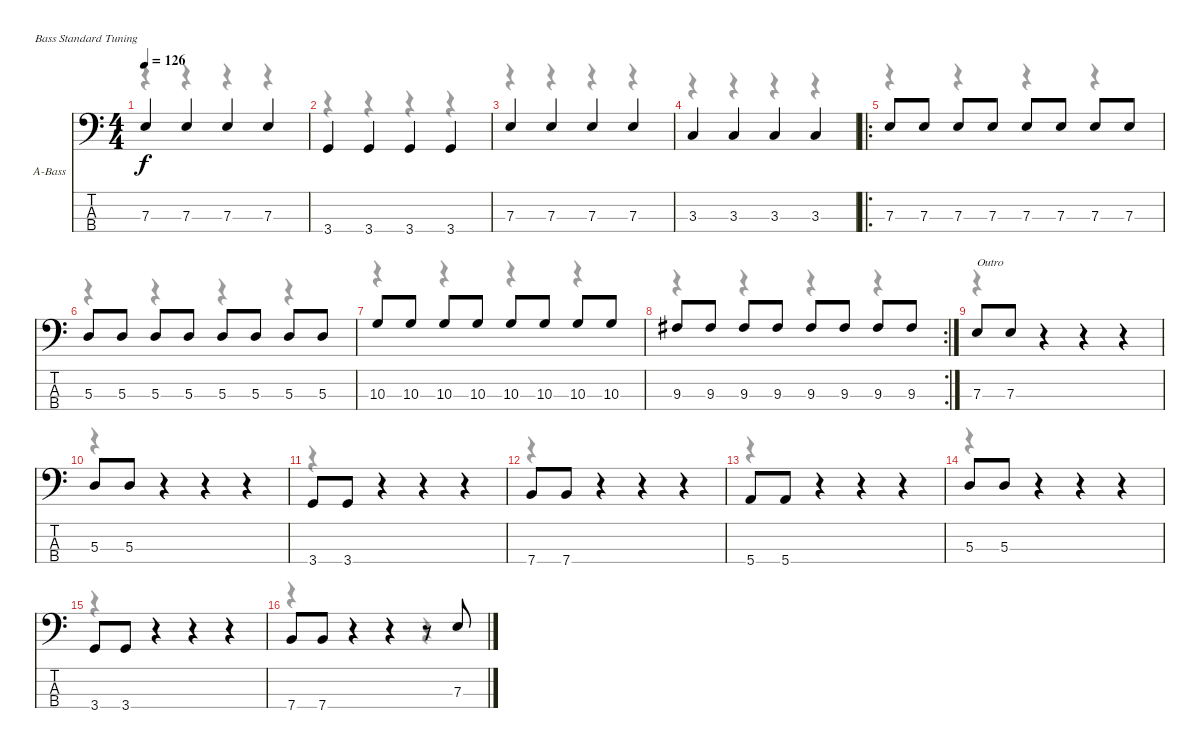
\bracketExtendMode nobrackets
\firstSystemTrackNameOrientation horizontal
\otherSystemsTrackNameOrientation horizontal
\track ("Bass" "A-Bass") {instrument acousticguitarsteel}
\staff {score tabs}
\tuning (G2 D2 A1 E1)
\voice
\ts (4 4)
\tempo 126
\clef f4
\ks c
7.3.4{dy f} 7.3.4 7.3.4 7.3.4 |
3.4.4 3.4.4 3.4.4 3.4.4 |
7.3.4 7.3.4 7.3.4 7.3.4 |
3.3.4 3.3.4 3.3.4 3.3.4 |
\ro
7.3.8 7.3.8 7.3.8 7.3.8 7.3.8 7.3.8 7.3.8 7.3.8 |
5.3.8 5.3.8 5.3.8 5.3.8 5.3.8 5.3.8 5.3.8 5.3.8 |
10.3.8 10.3.8 10.3.8 10.3.8 10.3.8 10.3.8 10.3.8 10.3.8 |
\rc 2
9.3.8 9.3.8 9.3.8 9.3.8 9.3.8 9.3.8 9.3.8 9.3.8 |
7.3.8{txt "Outro"} 7.3.8 r.4 r.4 r.4 |
5.3.8 5.3.8 r.4 r.4 r.4 |
3.4.8 3.4.8 r.4 r.4 r.4 |
7.4.8 7.4.8 r.4 r.4 r.4 |
5.4.8 5.4.8 r.4 r.4 r.4 |
5.3.8 5.3.8 r.4 r.4 r.4 |
3.4.8 3.4.8 r.4 r.4 r.4 |
7.4.8 7.4.8 r.4 r.4 r.8 7.3.8
\voice
\clef f4
\ottava regular
\simile none
\ks c
r.4{dy mf} r.4 r.4 r.4 |
r.4 r.4 r.4 r.4 |
r.4 r.4 r.4 r.4 |
r.4 r.4 r.4 r.4 |
r.4 r.4 r.4 r.4 |
r.4 r.4 r.4 r.4 |
r.4 r.4 r.4 r.4 |
r.4 r.4 r.4 r.4 |
r.4 r.4 r.4 r.4 |
r.4 r.4 r.4 r.4 |
r.4 r.4 r.4 r.4 |
r.4 r.4 r.4 r.4 |
r.4 r.4 r.4 r.4 |
r.4 r.4 r.4 r.4 |
r.4 r.4 r.4 r.4 |
r.4 r.4 r.4 r.4
